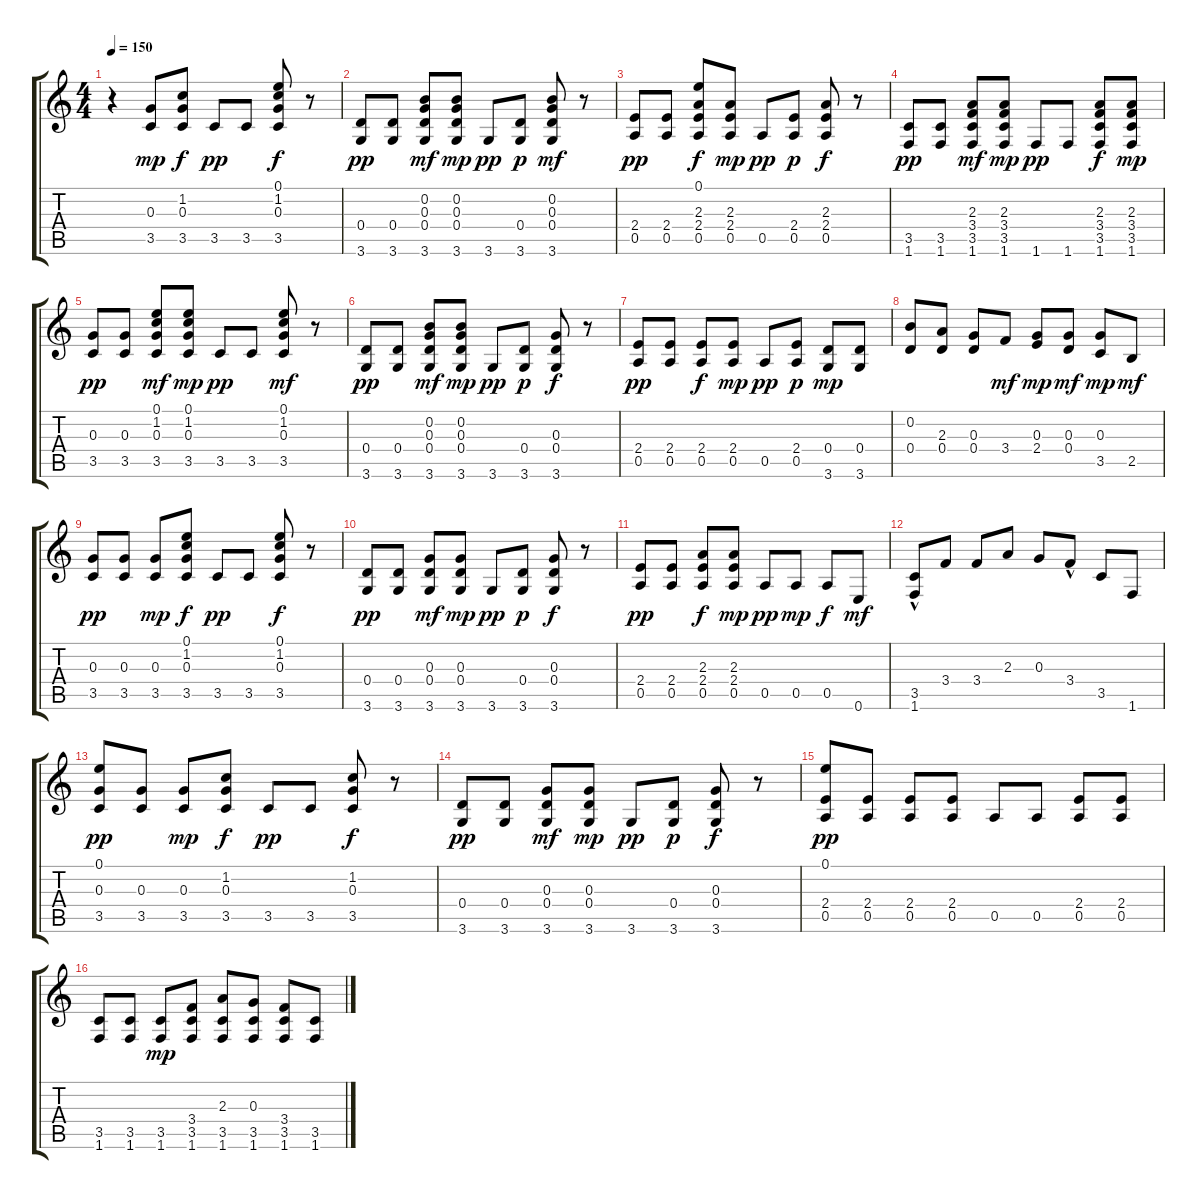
\track "" {instrument electricguitarmuted}
\staff {score tabs}
\tuning (E4 B3 G3 D3 A2 E2) {hide}
\ts (4 4)
\tempo 150
\clef g2
\ks c
r.4{dy mp instrument electricguitarmuted} (0.3 3.5).8 (1.2 0.3 3.5).8{dy f} 3.5.8{dy pp} 3.5.8 (0.1 1.2 0.3 3.5).8{dy f} r.8 |
(0.4 3.6).8{dy pp} (0.4 3.6).8 (0.2 0.3 0.4 3.6).8{dy mf} (0.2 0.3 0.4 3.6).8{dy mp} 3.6.8{dy pp} (0.4 3.6).8{dy p} (0.2 0.3 0.4 3.6).8{dy mf} r.8 |
(2.4 0.5).8{dy pp} (2.4 0.5).8 (0.1 2.3 2.4 0.5).8{dy f} (2.3 2.4 0.5).8{dy mp} 0.5.8{dy pp} (2.4 0.5).8{dy p} (2.3 2.4 0.5).8{dy f} r.8 |
(3.5 1.6).8{dy pp} (3.5 1.6).8 (2.3 3.4 3.5 1.6).8{dy mf} (2.3 3.4 3.5 1.6).8{dy mp} 1.6.8{dy pp} 1.6.8 (2.3 3.4 3.5 1.6).8{dy f} (2.3 3.4 3.5 1.6).8{dy mp} |
(0.3 3.5).8{dy pp} (0.3 3.5).8 (0.1 1.2 0.3 3.5).8{dy mf} (0.1 1.2 0.3 3.5).8{dy mp} 3.5.8{dy pp} 3.5.8 (0.1 1.2 0.3 3.5).8{dy mf} r.8 |
(0.4 3.6).8{dy pp} (0.4 3.6).8 (0.2 0.3 0.4 3.6).8{dy mf} (0.2 0.3 0.4 3.6).8{dy mp} 3.6.8{dy pp} (0.4 3.6).8{dy p} (0.3 0.4 3.6).8{dy f} r.8 |
(2.4 0.5).8{dy pp} (2.4 0.5).8 (2.4 0.5).8{dy f} (2.4 0.5).8{dy mp} 0.5.8{dy pp} (2.4 0.5).8{dy p} (0.4 3.6).8{dy mp} (0.4 3.6).8 |
(0.2 0.4).8 (2.3 0.4).8 (0.3 0.4).8 3.4.8{dy mf} (0.3 2.4).8{dy mp} (0.3 0.4).8{dy mf} (0.3 3.5).8{dy mp} 2.5.8{dy mf} |
(0.3 3.5).8{dy pp} (0.3 3.5).8 (0.3 3.5).8{dy mp} (0.1 1.2 0.3 3.5).8{dy f} 3.5.8{dy pp} 3.5.8 (0.1 1.2 0.3 3.5).8{dy f} r.8 |
(0.4 3.6).8{dy pp} (0.4 3.6).8 (0.3 0.4 3.6).8{dy mf} (0.3 0.4 3.6).8{dy mp} 3.6.8{dy pp} (0.4 3.6).8{dy p} (0.3 0.4 3.6).8{dy f} r.8 |
(2.4 0.5).8{dy pp} (2.4 0.5).8 (2.3 2.4 0.5).8{dy f} (2.3 2.4 0.5).8{dy mp} 0.5.8{dy pp} 0.5.8{dy mp} 0.5.8{dy f} 0.6.8{dy mf} |
(3.5 1.6{hac}).8 3.4.8 3.4.8 2.3.8 0.3.8 3.4{hac}.8 3.5.8 1.6.8 |
(0.1 0.3 3.5).8{dy pp} (0.3 3.5).8 (0.3 3.5).8{dy mp} (1.2 0.3 3.5).8{dy f} 3.5.8{dy pp} 3.5.8 (1.2 0.3 3.5).8{dy f} r.8 |
(0.4 3.6).8{dy pp} (0.4 3.6).8 (0.3 0.4 3.6).8{dy mf} (0.3 0.4 3.6).8{dy mp} 3.6.8{dy pp} (0.4 3.6).8{dy p} (0.3 0.4 3.6).8{dy f} r.8 |
(0.1 2.4 0.5).8{dy pp} (2.4 0.5).8 (2.4 0.5).8 (2.4 0.5).8 0.5.8 0.5.8 (2.4 0.5).8 (2.4 0.5).8 |
(3.5 1.6).8 (3.5 1.6).8 (3.5 1.6).8{dy mp} (3.4 3.5 1.6).8 (2.3 3.5 1.6).8 (0.3 3.5 1.6).8 (3.4 3.5 1.6).8 (3.5 1.6).8
